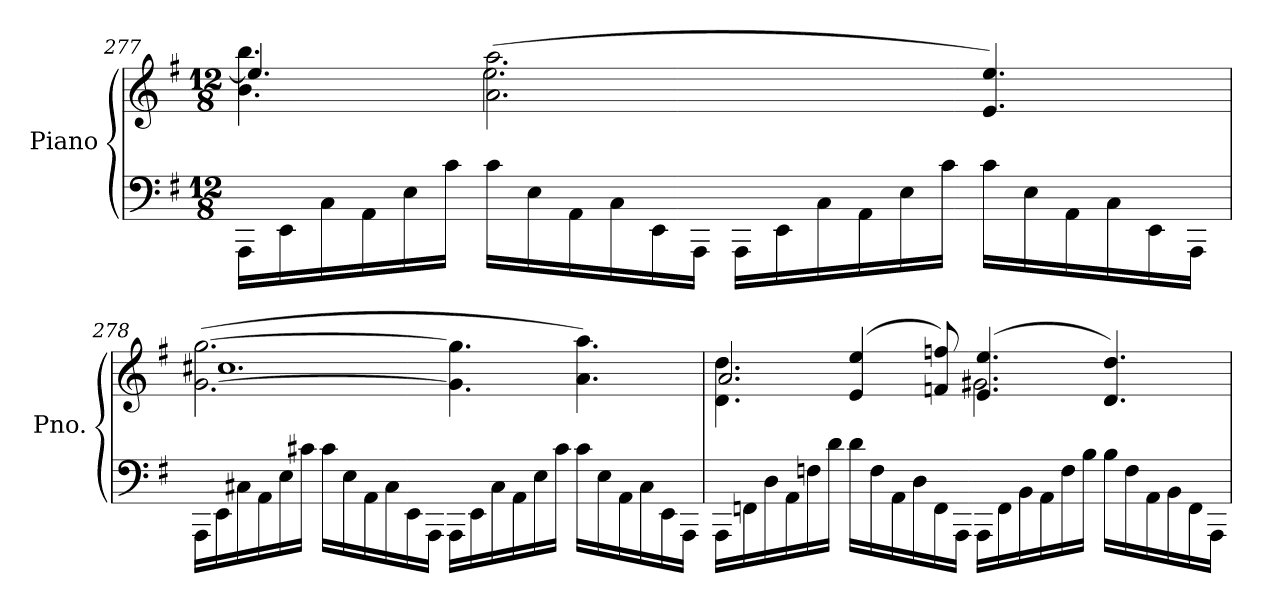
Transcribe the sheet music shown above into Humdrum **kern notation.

**kern	**kern
*part1	*part1
*staff2	*staff1
*I"Piano	*
*I'Pno.	*
!!LO:LB:g=z
*clefF4	*clefG2
*k[f#]	*k[f#]
*M12/8	*M12/8
=277	=277
*	*^
16AAA\LL	4.b\ 4.bb\	4.ee/]
16EE\	.	.
16C\	.	.
16AA\	.	.
16E\	.	.
16c\JJ	.	.
16c\LL	(2.a\ 2.aa\	2.ee\
16E\	.	.
16AA\	.	.
16C\	.	.
16EE\	.	.
16AAA\JJ	.	.
16AAA\LL	.	.
16EE\	.	.
16C\	.	.
16AA\	.	.
16E\	.	.
16c\JJ	.	.
16c\LL	4.e/ 4.ee/)	4.reyy
16E\	.	.
16AA\	.	.
16C\	.	.
16EE\	.	.
16AAA\JJ	.	.
=278	=278	=278
16AAA\LL	(>[2.g\ [2.gg\	1.cc#X
16EE\	.	.
16C#X\	.	.
16AA\	.	.
16E\	.	.
16c#X\JJ	.	.
16c#\LL	.	.
16E\	.	.
16AA\	.	.
16C#\	.	.
16EE\	.	.
16AAA\JJ	.	.
16AAA\LL	4.g\] 4.gg\]	.
16EE\	.	.
16C#\	.	.
16AA\	.	.
16E\	.	.
16c#\JJ	.	.
16c#\LL	4.a\ 4.aa\)	.
16E\	.	.
16AA\	.	.
16C#\	.	.
16EE\	.	.
16AAA\JJ	.	.
!!LO:PB:g=z	!!
=279	=279	=279
16AAA\LL	4.d\ 4.dd\	2.a/
16FFn\	.	.
16D\	.	.
16AA\	.	.
16Fn\	.	.
16d\JJ	.	.
16d\LL	(4e/ 4ee/	.
16F\	.	.
16AA\	.	.
16D\	.	.
16FF\	8fn/ 8ffn/)	.
16AAA\JJ	.	.
16AAA\LL	(4.e/ 4.ee/	2.g#X\
16FF\	.	.
16BB\	.	.
16AA\	.	.
16F\	.	.
16B\JJ	.	.
16B\LL	4.d/ 4.dd/)	.
16F\	.	.
16AA\	.	.
16BB\	.	.
16FF\	.	.
16AAA\JJ	.	.
*	*v	*v
=	=
*-	*-
